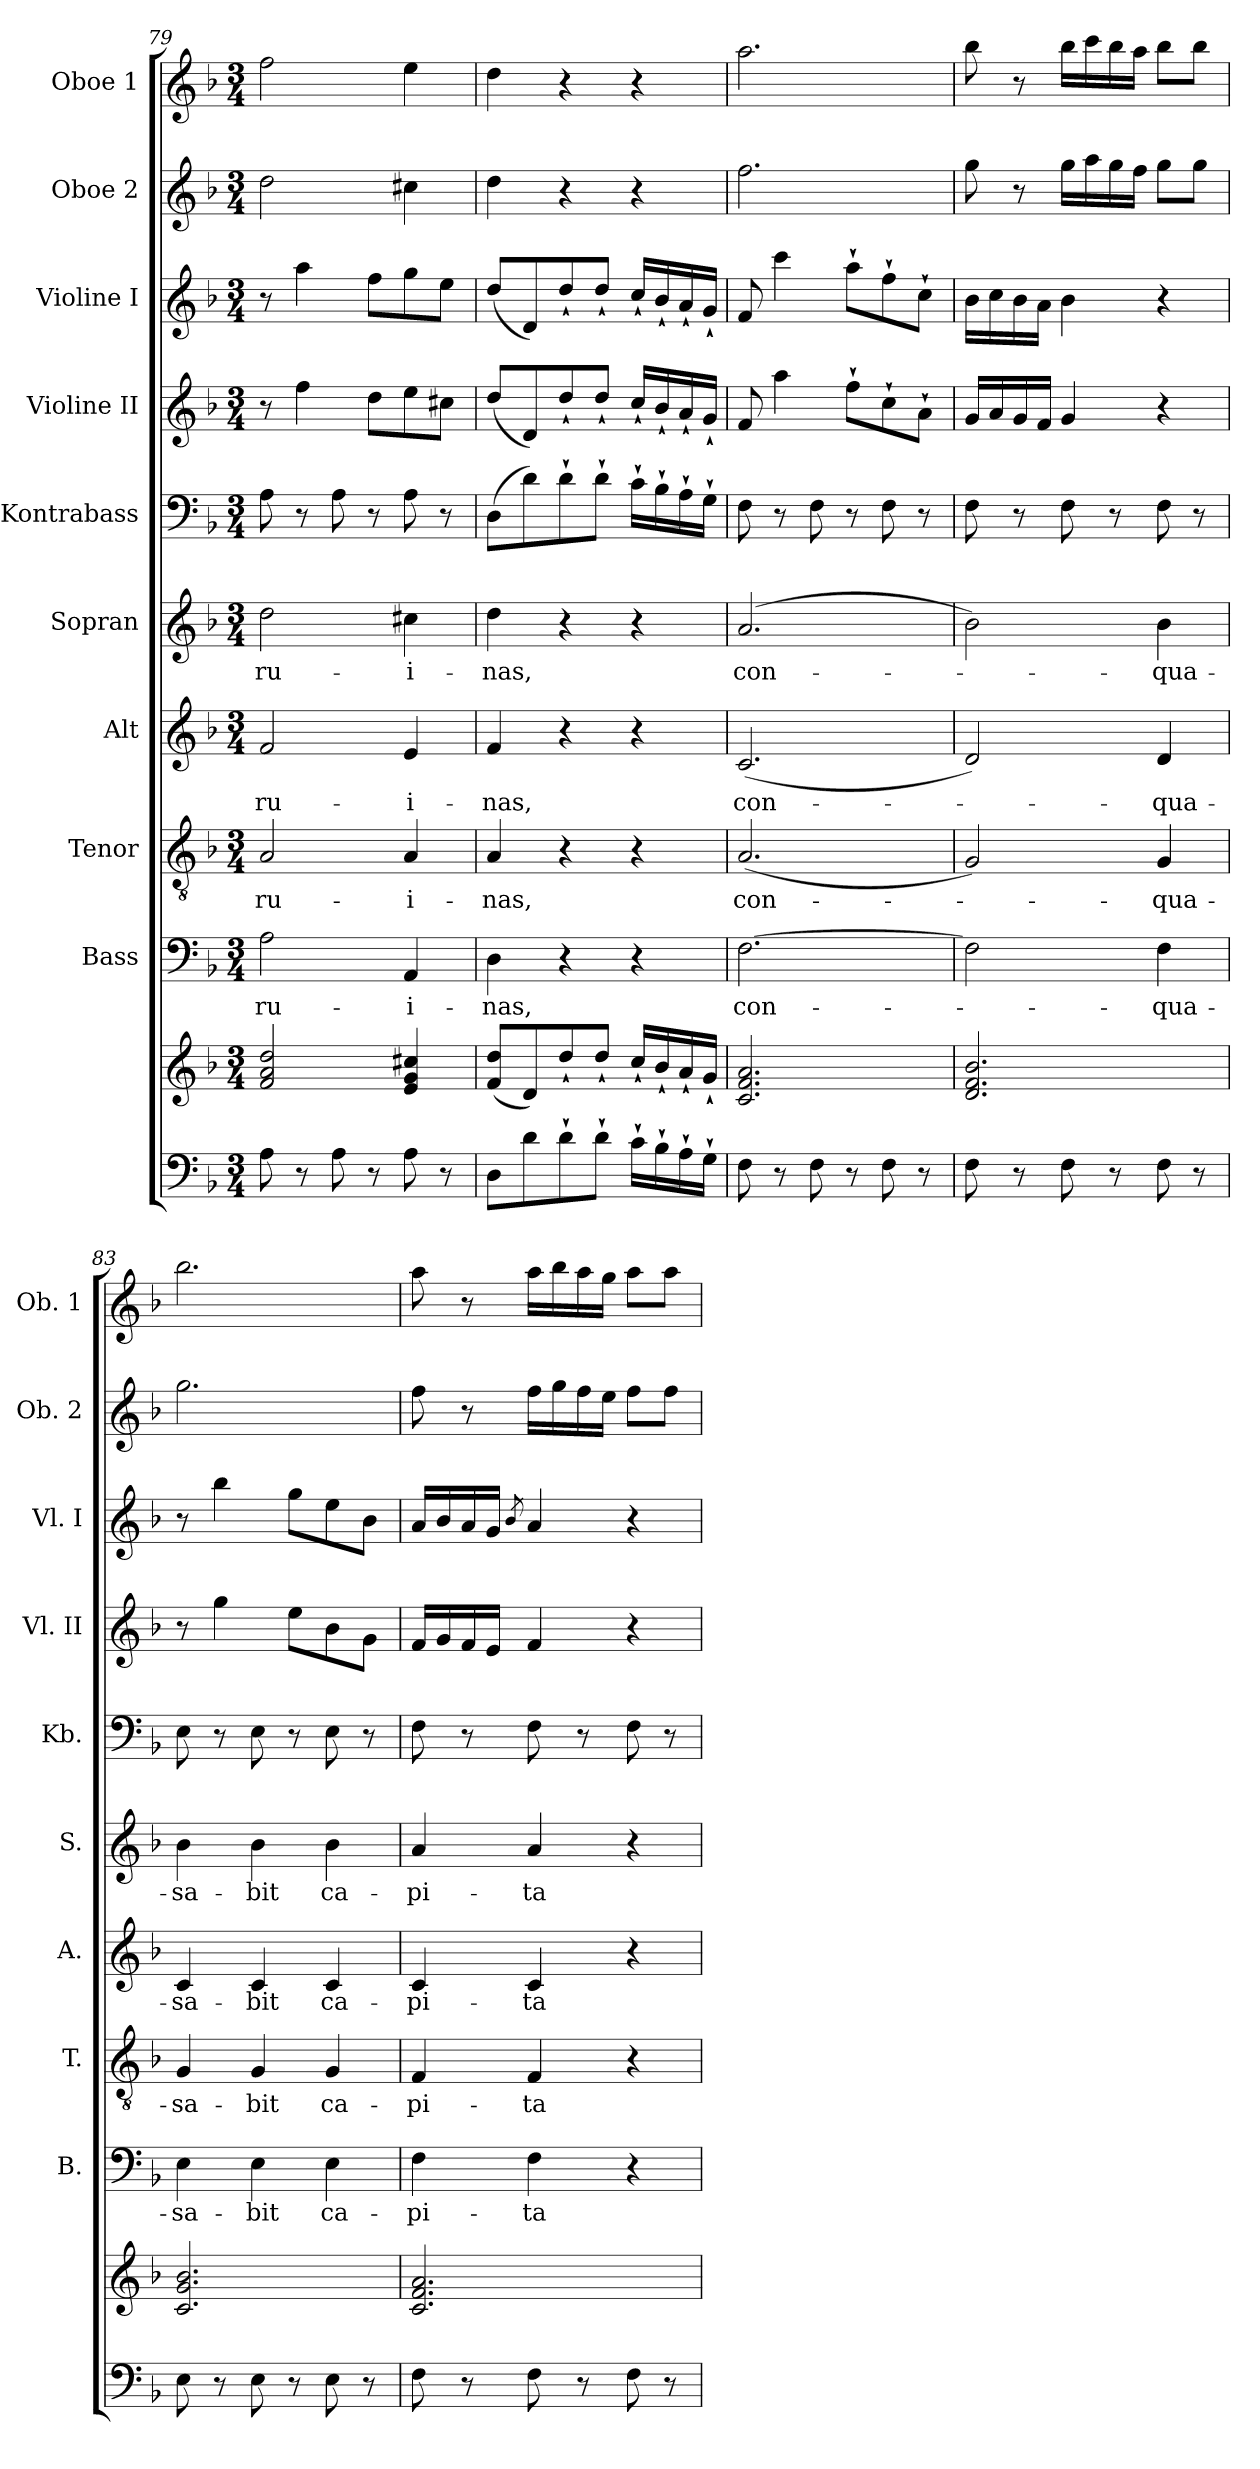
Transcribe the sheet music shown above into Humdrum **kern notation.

**kern	**kern	**kern	**text	**kern	**text	**kern	**text	**kern	**text	**kern	**kern	**kern	**kern	**kern
*part10	*part10	*part9	*part9	*part8	*part8	*part7	*part7	*part6	*part6	*part5	*part4	*part3	*part2	*part1
*staff11	*staff10	*staff9	*staff9	*staff8	*staff8	*staff7	*staff7	*staff6	*staff6	*staff5	*staff4	*staff3	*staff2	*staff1
*	*	*I"Bass	*	*I"Tenor	*	*I"Alt	*	*I"Sopran	*	*I"Kontrabass	*I"Violine II	*I"Violine I	*I"Oboe 2	*I"Oboe 1
*	*	*I'B.	*	*I'T.	*	*I'A.	*	*I'S.	*	*I'Kb.	*I'Vl. II	*I'Vl. I	*I'Ob. 2	*I'Ob. 1
!!LO:PB:g=z
*clefF4	*clefG2	*clefF4	*	*clefGv2	*	*clefG2	*	*clefG2	*	*clefF4	*clefG2	*clefG2	*clefG2	*clefG2
*	*	*	*	*	*	*	*	*	*	*ITrd7c12	*	*	*	*
*k[b-]	*k[b-]	*k[b-]	*	*k[b-]	*	*k[b-]	*	*k[b-]	*	*k[b-]	*k[b-]	*k[b-]	*k[b-]	*k[b-]
*F:	*F:	*F:	*	*F:	*	*F:	*	*F:	*	*F:	*F:	*F:	*F:	*F:
*M3/4	*M3/4	*M3/4	*	*M3/4	*	*M3/4	*	*M3/4	*	*M3/4	*M3/4	*M3/4	*M3/4	*M3/4
=79	=79	=79	=79	=79	=79	=79	=79	=79	=79	=79	=79	=79	=79	=79
!	!	!	!LO:LY:b	!	!LO:LY:b	!	!LO:LY:b	!	!LO:LY:b	!	!	!	!	!
8A\	2f/ 2a/ 2dd/	2A\	ru-	2A/	ru-	2f/	ru-	2dd\	ru-	8AA\	8r	8r	2dd\	2ff\
8r	.	.	.	.	.	.	.	.	.	8r	4ff\	4aa\	.	.
8A\	.	.	.	.	.	.	.	.	.	8AA\	.	.	.	.
8r	.	.	.	.	.	.	.	.	.	8r	8dd\L	8ff\L	.	.
!	!	!	!LO:LY:b	!	!LO:LY:b	!	!LO:LY:b	!	!LO:LY:b	!	!	!	!	!
8A\	4e/ 4g/ 4cc#X/	4AA/	-i-	4A/	-i-	4e/	-i-	4cc#X\	-i-	8AA\	8ee\	8gg\	4cc#X\	4ee\
8r	.	.	.	.	.	.	.	.	.	8r	8cc#X\J	8ee\J	.	.
=80	=80	=80	=80	=80	=80	=80	=80	=80	=80	=80	=80	=80	=80	=80
!	!	!	!LO:LY:b	!	!LO:LY:b	!	!LO:LY:b	!	!LO:LY:b	!	!	!	!	!
8D\L	(<8f/ 8dd/L	4D\	-nas,	4A/	-nas,	4f/	-nas,	4dd\	-nas,	(>8DD\L	(<8dd/L	(<8dd/L	4dd\	4dd\
8d\	8d/)	.	.	.	.	.	.	.	.	8D\)	8d/)	8d/)	.	.
8d`>\	8dd`</	4r	.	4r	.	4r	.	4r	.	8D`>\	8dd`</	8dd`</	4r	4r
8d`>\J	8dd`</J	.	.	.	.	.	.	.	.	8D`>\J	8dd`</J	8dd`</J	.	.
16c`>\LL	16cc`</LL	4r	.	4r	.	4r	.	4r	.	16C`>\LL	16cc`</LL	16cc`</LL	4r	4r
16B-`>\	16b-`</	.	.	.	.	.	.	.	.	16BB-`>\	16b-`</	16b-`</	.	.
16A`>\	16a`</	.	.	.	.	.	.	.	.	16AA`>\	16a`</	16a`</	.	.
16G`>\JJ	16g`</JJ	.	.	.	.	.	.	.	.	16GG`>\JJ	16g`</JJ	16g`</JJ	.	.
=81	=81	=81	=81	=81	=81	=81	=81	=81	=81	=81	=81	=81	=81	=81
!	!	!	!LO:LY:b	!	!LO:LY:b	!	!LO:LY:b	!	!LO:LY:b	!	!	!	!	!
8F\	2.c/ 2.f/ 2.a/	[2.F\	con-	(<2.A/	con-	(<2.c/	con-	(2.a/	con-	8FF\	8f/	8f/	2.ff\	2.aa\
8r	.	.	.	.	.	.	.	.	.	8r	4aa\	4ccc\	.	.
8F\	.	.	.	.	.	.	.	.	.	8FF\	.	.	.	.
8r	.	.	.	.	.	.	.	.	.	8r	8ff`>\L	8aa`>\L	.	.
8F\	.	.	.	.	.	.	.	.	.	8FF\	8cc`>\	8ff`>\	.	.
8r	.	.	.	.	.	.	.	.	.	8r	8a`>\J	8cc`>\J	.	.
=82	=82	=82	=82	=82	=82	=82	=82	=82	=82	=82	=82	=82	=82	=82
8F\	2.d/ 2.f/ 2.b-/	2F\]	.	2G/)	.	2d/)	.	2b-\)	.	8FF\	16g/LL	16b-\LL	8gg\	8bb-\
.	.	.	.	.	.	.	.	.	.	.	16a/	16cc\	.	.
8r	.	.	.	.	.	.	.	.	.	8r	16g/	16b-\	8r	8r
.	.	.	.	.	.	.	.	.	.	.	16f/JJ	16a\JJ	.	.
8F\	.	.	.	.	.	.	.	.	.	8FF\	4g/	4b-\	16gg\LL	16bb-\LL
.	.	.	.	.	.	.	.	.	.	.	.	.	16aa\	16ccc\
8r	.	.	.	.	.	.	.	.	.	8r	.	.	16gg\	16bb-\
.	.	.	.	.	.	.	.	.	.	.	.	.	16ff\JJ	16aa\JJ
!	!	!	!LO:LY:b	!	!LO:LY:b	!	!LO:LY:b	!	!LO:LY:b	!	!	!	!	!
8F\	.	4F\	-qua-	4G/	-qua-	4d/	-qua-	4b-\	-qua-	8FF\	4r	4r	8gg\L	8bb-\L
8r	.	.	.	.	.	.	.	.	.	8r	.	.	8gg\J	8bb-\J
=83	=83	=83	=83	=83	=83	=83	=83	=83	=83	=83	=83	=83	=83	=83
!	!	!	!LO:LY:b	!	!LO:LY:b	!	!LO:LY:b	!	!LO:LY:b	!	!	!	!	!
8E\	2.c/ 2.g/ 2.b-/	4E\	-sa-	4G/	-sa-	4c/	-sa-	4b-\	-sa-	8EE\	8r	8r	2.gg\	2.bb-\
8r	.	.	.	.	.	.	.	.	.	8r	4gg\	4bb-\	.	.
!	!	!	!LO:LY:b	!	!LO:LY:b	!	!LO:LY:b	!	!LO:LY:b	!	!	!	!	!
8E\	.	4E\	-bit	4G/	-bit	4c/	-bit	4b-\	-bit	8EE\	.	.	.	.
8r	.	.	.	.	.	.	.	.	.	8r	8ee\L	8gg\L	.	.
!	!	!	!LO:LY:b	!	!LO:LY:b	!	!LO:LY:b	!	!LO:LY:b	!	!	!	!	!
8E\	.	4E\	ca-	4G/	ca-	4c/	ca-	4b-\	ca-	8EE\	8b-\	8ee\	.	.
8r	.	.	.	.	.	.	.	.	.	8r	8g\J	8b-\J	.	.
!!LO:PB:g=z
=84	=84	=84	=84	=84	=84	=84	=84	=84	=84	=84	=84	=84	=84	=84
!	!	!	!LO:LY:b	!	!LO:LY:b	!	!LO:LY:b	!	!LO:LY:b	!	!	!	!	!
8F\	2.c/ 2.f/ 2.a/	4F\	-pi-	4F/	-pi-	4c/	-pi-	4a/	-pi-	8FF\	16f/LL	16a/LL	8ff\	8aa\
.	.	.	.	.	.	.	.	.	.	.	16g/	16b-/	.	.
8r	.	.	.	.	.	.	.	.	.	8r	16f/	16a/	8r	8r
.	.	.	.	.	.	.	.	.	.	.	16e/JJ	16g/JJ	.	.
.	.	.	.	.	.	.	.	.	.	.	.	8qb-/	.	.
!	!	!	!LO:LY:b	!	!LO:LY:b	!	!LO:LY:b	!	!LO:LY:b	!	!	!	!	!
8F\	.	4F\	-ta	4F/	-ta	4c/	-ta	4a/	-ta	8FF\	4f/	4a/	16ff\LL	16aa\LL
.	.	.	.	.	.	.	.	.	.	.	.	.	16gg\	16bb-\
8r	.	.	.	.	.	.	.	.	.	8r	.	.	16ff\	16aa\
.	.	.	.	.	.	.	.	.	.	.	.	.	16ee\JJ	16gg\JJ
8F\	.	4r	.	4r	.	4r	.	4r	.	8FF\	4r	4r	8ff\L	8aa\L
8r	.	.	.	.	.	.	.	.	.	8r	.	.	8ff\J	8aa\J
=	=	=	=	=	=	=	=	=	=	=	=	=	=	=
*-	*-	*-	*-	*-	*-	*-	*-	*-	*-	*-	*-	*-	*-	*-
